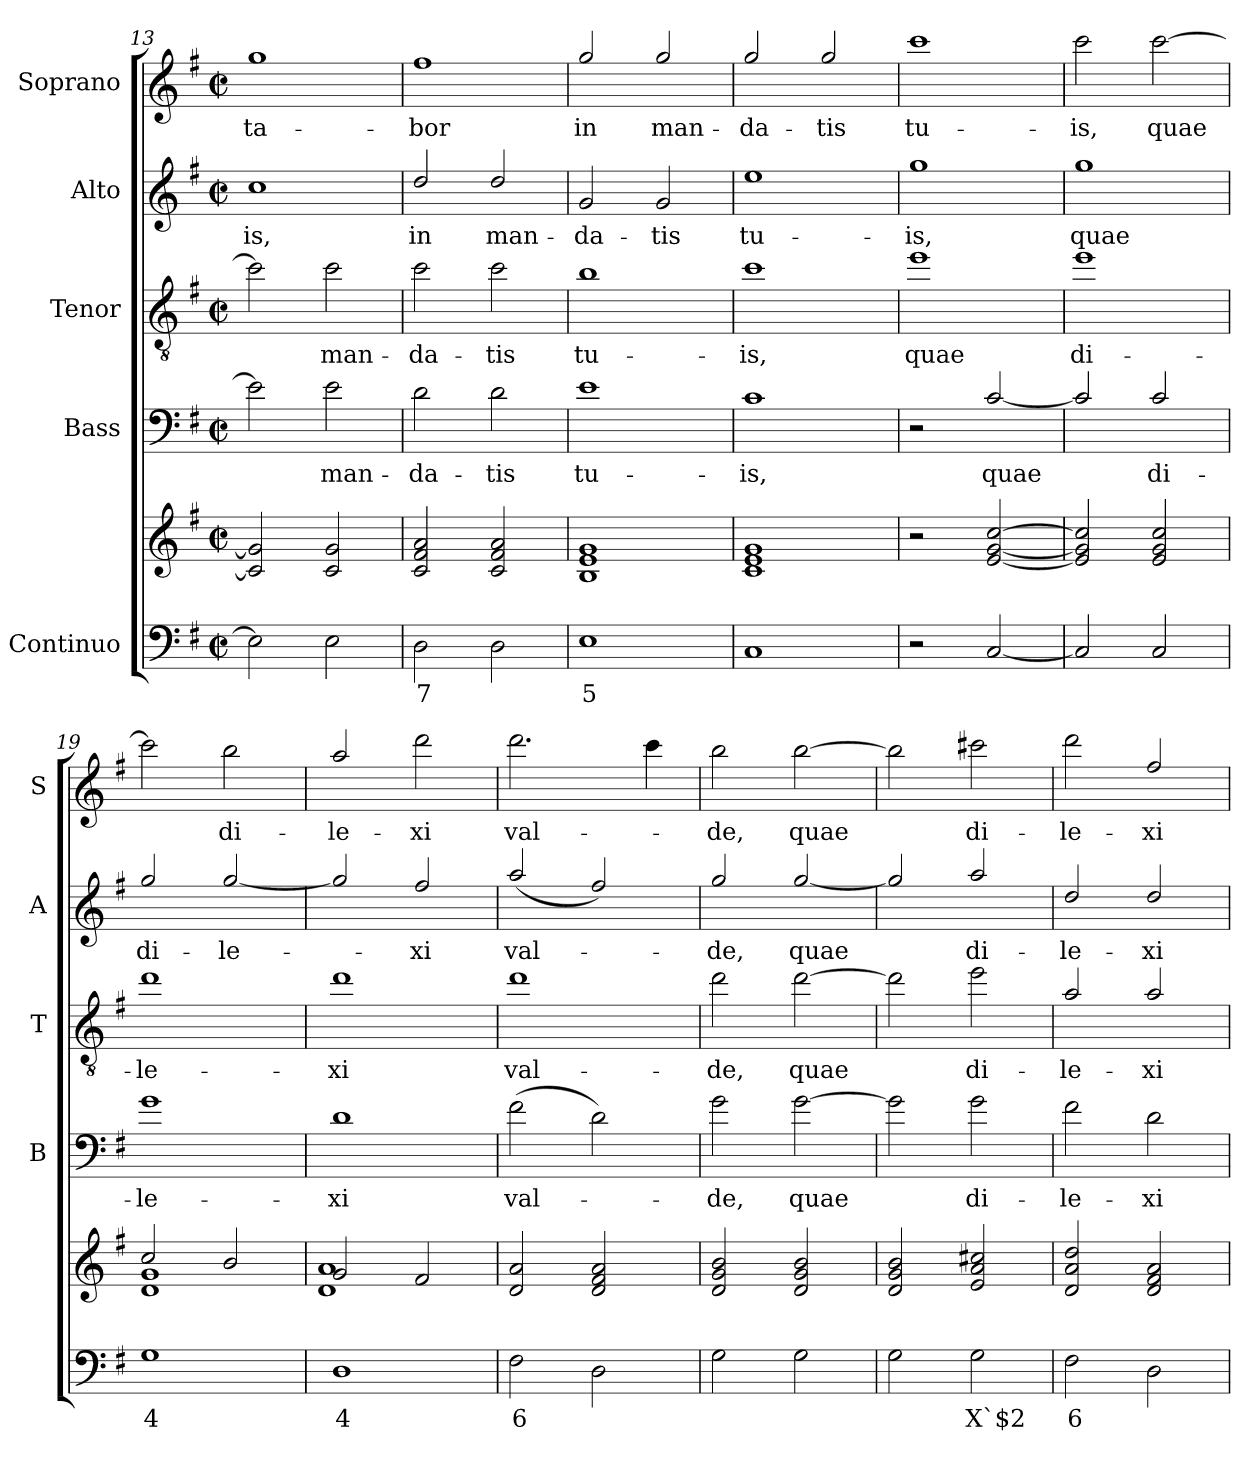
**kern	**text	**kern	**kern	**text	**kern	**text	**kern	**text	**kern	**text
*part5	*part5	*part5	*part4	*part4	*part3	*part3	*part2	*part2	*part1	*part1
*staff6	*staff6	*staff5	*staff4	*staff4	*staff3	*staff3	*staff2	*staff2	*staff1	*staff1
*I"Continuo	*	*	*I"Bass	*	*I"Tenor	*	*I"Alto	*	*I"Soprano	*
*	*	*	*I'B	*	*I'T	*	*I'A	*	*I'S	*
*clefF4	*	*clefG2	*clefF4	*	*clefGv2	*	*clefG2	*	*clefG2	*
*	*	*	*ITrd7c12	*	*ITrd7c12	*	*ITrd7c12	*	*ITrd7c12	*
*k[f#]	*	*k[f#]	*k[f#]	*	*k[f#]	*	*k[f#]	*	*k[f#]	*
*G:	*	*G:	*G:	*	*G:	*	*G:	*	*G:	*
*M2/2	*	*M2/2	*M2/2	*	*M2/2	*	*M2/2	*	*M2/2	*
*met(c|)	*	*met(c|)	*met(c|)	*	*met(c|)	*	*met(c|)	*	*met(c|)	*
=13	=13	=13	=13	=13	=13	=13	=13	=13	=13	=13
!	!	!	!	!	!	!	!	!LO:LY:b	!	!
!	!	!	!	!	!	!	!	!	!	!LO:LY:b
2E\]	.	2c!/] 2g!/]	2E\]	.	2c\]	.	1c	-is,	1g	-ta-
!	!	!	!	!LO:LY:b	!	!	!	!	!	!
!	!	!	!	!	!	!LO:LY:b	!	!	!	!
2E\	.	2c!/ 2g!/	2E\	man-	2c\	man-	.	.	.	.
=14	=14	=14	=14	=14	=14	=14	=14	=14	=14	=14
!	!LO:LY:b	!	!	!	!	!	!	!	!	!
!	!	!	!	!LO:LY:b	!	!	!	!	!	!
!	!	!	!	!	!	!LO:LY:b	!	!	!	!
!	!	!	!	!	!	!	!	!LO:LY:b	!	!
!	!	!	!	!	!	!	!	!	!	!LO:LY:b
2D\	7	2c!/ 2f#!/ 2a!/	2D\	-da-	2c\	-da-	2d/	in	1f#	-bor
!	!	!	!	!LO:LY:b	!	!	!	!	!	!
!	!	!	!	!	!	!LO:LY:b	!	!	!	!
!	!	!	!	!	!	!	!	!LO:LY:b	!	!
2D\	.	2c!/ 2f#!/ 2a!/	2D\	-tis	2c\	-tis	2d/	man-	.	.
=15	=15	=15	=15	=15	=15	=15	=15	=15	=15	=15
!	!LO:LY:b	!	!	!	!	!	!	!	!	!
!	!	!	!	!LO:LY:b	!	!	!	!	!	!
!	!	!	!	!	!	!LO:LY:b	!	!	!	!
!	!	!	!	!	!	!	!	!LO:LY:b	!	!
!	!	!	!	!	!	!	!	!	!	!LO:LY:b
1E	5	1B! 1e! 1g!	1E	tu-	1B	tu-	2G/	-da-	2g/	in
!	!	!	!	!	!	!	!	!LO:LY:b	!	!
!	!	!	!	!	!	!	!	!	!	!LO:LY:b
.	.	.	.	.	.	.	2G/	-tis	2g/	man-
=16	=16	=16	=16	=16	=16	=16	=16	=16	=16	=16
!	!	!	!	!LO:LY:b	!	!	!	!	!	!
!	!	!	!	!	!	!LO:LY:b	!	!	!	!
!	!	!	!	!	!	!	!	!LO:LY:b	!	!
!	!	!	!	!	!	!	!	!	!	!LO:LY:b
1C	.	1c! 1e! 1g!	1C	-is,	1c	-is,	1e	tu-	2g/	-da-
!	!	!	!	!	!	!	!	!	!	!LO:LY:b
.	.	.	.	.	.	.	.	.	2g/	-tis
=17	=17	=17	=17	=17	=17	=17	=17	=17	=17	=17
!	!	!	!	!	!	!LO:LY:b	!	!	!	!
!	!	!	!	!	!	!	!	!LO:LY:b	!	!
!	!	!	!	!	!	!	!	!	!	!LO:LY:b
2r	.	2r	2r	.	1e	quae	1g	-is,	1cc	tu-
!	!	!	!	!LO:LY:b	!	!	!	!	!	!
[2C/	.	[2e!/ [2g!/ [2cc!/	[2C/	quae	.	.	.	.	.	.
=18	=18	=18	=18	=18	=18	=18	=18	=18	=18	=18
!	!	!	!	!	!	!LO:LY:b	!	!	!	!
!	!	!	!	!	!	!	!	!LO:LY:b	!	!
!	!	!	!	!	!	!	!	!	!	!LO:LY:b
2C/]	.	2e!/] 2g!/] 2cc!/]	2C/]	.	1e	di-	1g	quae	2cc\	-is,
!	!	!	!	!LO:LY:b	!	!	!	!	!	!
!	!	!	!	!	!	!	!	!	!	!LO:LY:b
2C/	.	2e!/ 2g!/ 2cc!/	2C/	di-	.	.	.	.	[2cc\	quae
=19	=19	=19	=19	=19	=19	=19	=19	=19	=19	=19
!	!LO:LY:b	!	!	!	!	!	!	!	!	!
*^	*	*^	*	*	*	*	*	*	*	*
!	!	!	!	!	!	!LO:LY:b	!	!	!	!	!	!
!	!	!	!	!	!	!	!	!LO:LY:b	!	!	!	!
!	!	!	!	!	!	!	!	!	!	!LO:LY:b	!	!
2ryy	1G	4	2cc!/	1d 1g	1G	-le-	1d	-le-	2g/	di-	2cc\]	.
!	!	!LO:LY:b	!	!	!	!	!	!	!	!	!	!
!	!	!	!	!	!	!	!	!	!	!LO:LY:b	!	!
!	!	!	!	!	!	!	!	!	!	!	!	!LO:LY:b
2ryy	.	3	2b/	.	.	.	.	.	[2g/	-le-	2b\	di-
=20	=20	=20	=20	=20	=20	=20	=20	=20	=20	=20	=20	=20
!	!	!LO:LY:b	!	!	!	!	!	!	!	!	!	!
!	!	!	!	!	!	!LO:LY:b	!	!	!	!	!	!
!	!	!	!	!	!	!	!	!LO:LY:b	!	!	!	!
!	!	!	!	!	!	!	!	!	!	!	!	!LO:LY:b
2ryy	1D	4	2g!/	1d! 1a!	1D	-xi	1d	-xi	2g/]	.	2a/	-le-
!	!	!LO:LY:b	!	!	!	!	!	!	!	!	!	!
!	!	!	!	!	!	!	!	!	!	!LO:LY:b	!	!
!	!	!	!	!	!	!	!	!	!	!	!	!LO:LY:b
2ryy	.	3	2f#!/	.	.	.	.	.	2f#/	-xi	2dd\	-xi
*v	*v	*	*	*	*	*	*	*	*	*	*	*
*	*	*v	*v	*	*	*	*	*	*	*	*
=21	=21	=21	=21	=21	=21	=21	=21	=21	=21	=21
!	!LO:LY:b	!	!	!	!	!	!	!	!	!
!	!	!	!	!LO:LY:b	!	!	!	!	!	!
!	!	!	!	!	!	!LO:LY:b	!	!	!	!
!	!	!	!	!	!	!	!	!LO:LY:b	!	!
!	!	!	!	!	!	!	!	!	!	!LO:LY:b
2F#\	6	2d!/ 2a!/	(>2F#\	val-	1d	val-	(<2a/	val-	2.dd\	val-
2D\	.	2d!/ 2f#!/ 2a!/	2D\)	.	.	.	2f#/)	.	.	.
.	.	.	.	.	.	.	.	.	4cc\	.
!!LO:PB:g=z
=22	=22	=22	=22	=22	=22	=22	=22	=22	=22	=22
!	!	!	!	!LO:LY:b	!	!	!	!	!	!
!	!	!	!	!	!	!LO:LY:b	!	!	!	!
!	!	!	!	!	!	!	!	!LO:LY:b	!	!
!	!	!	!	!	!	!	!	!	!	!LO:LY:b
2G\	.	2d!/ 2g!/ 2b!/	2G\	-de,	2d\	-de,	2g/	-de,	2b\	-de,
!	!	!	!	!LO:LY:b	!	!	!	!	!	!
!	!	!	!	!	!	!LO:LY:b	!	!	!	!
!	!	!	!	!	!	!	!	!LO:LY:b	!	!
!	!	!	!	!	!	!	!	!	!	!LO:LY:b
2G\	.	2d!/ 2g!/ 2b!/	[2G\	quae	[2d\	quae	[2g/	quae	[2b\	quae
=23	=23	=23	=23	=23	=23	=23	=23	=23	=23	=23
2G\	.	2d!/ 2g!/ 2b!/	2G\]	.	2d\]	.	2g/]	.	2b\]	.
!	!LO:LY:b	!	!	!	!	!	!	!	!	!
!	!	!	!	!LO:LY:b	!	!	!	!	!	!
!	!	!	!	!	!	!LO:LY:b	!	!	!	!
!	!	!	!	!	!	!	!	!LO:LY:b	!	!
!	!	!	!	!	!	!	!	!	!	!LO:LY:b
2G\	X`$2	2e!/ 2a!/ 2cc#X!/	2G\	di-	2e\	di-	2a/	di-	2cc#X\	di-
=24	=24	=24	=24	=24	=24	=24	=24	=24	=24	=24
!	!LO:LY:b	!	!	!	!	!	!	!	!	!
!	!	!	!	!LO:LY:b	!	!	!	!	!	!
!	!	!	!	!	!	!LO:LY:b	!	!	!	!
!	!	!	!	!	!	!	!	!LO:LY:b	!	!
!	!	!	!	!	!	!	!	!	!	!LO:LY:b
2F#\	6	2d!/ 2a!/ 2dd!/	2F#\	-le-	2A/	-le-	2d/	-le-	2dd\	-le-
!	!	!	!	!LO:LY:b	!	!	!	!	!	!
!	!	!	!	!	!	!LO:LY:b	!	!	!	!
!	!	!	!	!	!	!	!	!LO:LY:b	!	!
!	!	!	!	!	!	!	!	!	!	!LO:LY:b
2D\	.	2d!/ 2f#!/ 2a!/	2D\	-xi	2A/	-xi	2d/	-xi	2f#/	-xi
=	=	=	=	=	=	=	=	=	=	=
*-	*-	*-	*-	*-	*-	*-	*-	*-	*-	*-
